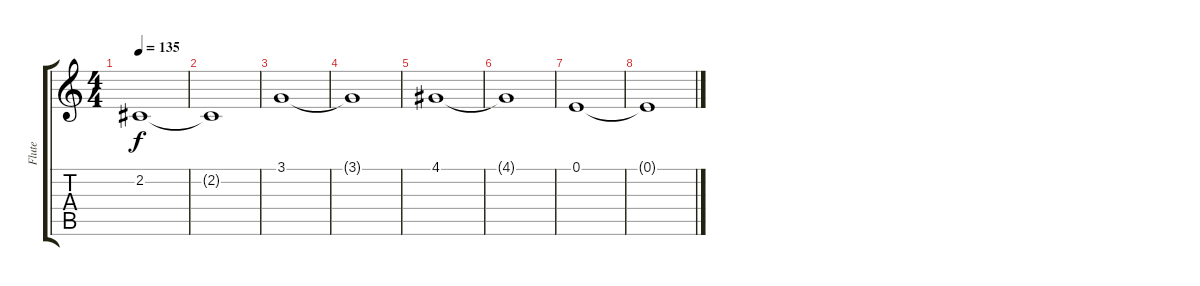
\track ("Flute" "Flute") {instrument flute}
\staff {score tabs}
\tuning (E4 B3 G3 D3 A2 D2) {hide}
\ts (4 4)
\tempo 135
\clef g2
\ks c
2.2.1{dy f} |
2.2{t}.1 |
3.1.1 |
3.1{t}.1 |
4.1.1 |
4.1{t}.1 |
0.1.1 |
0.1{t}.1
